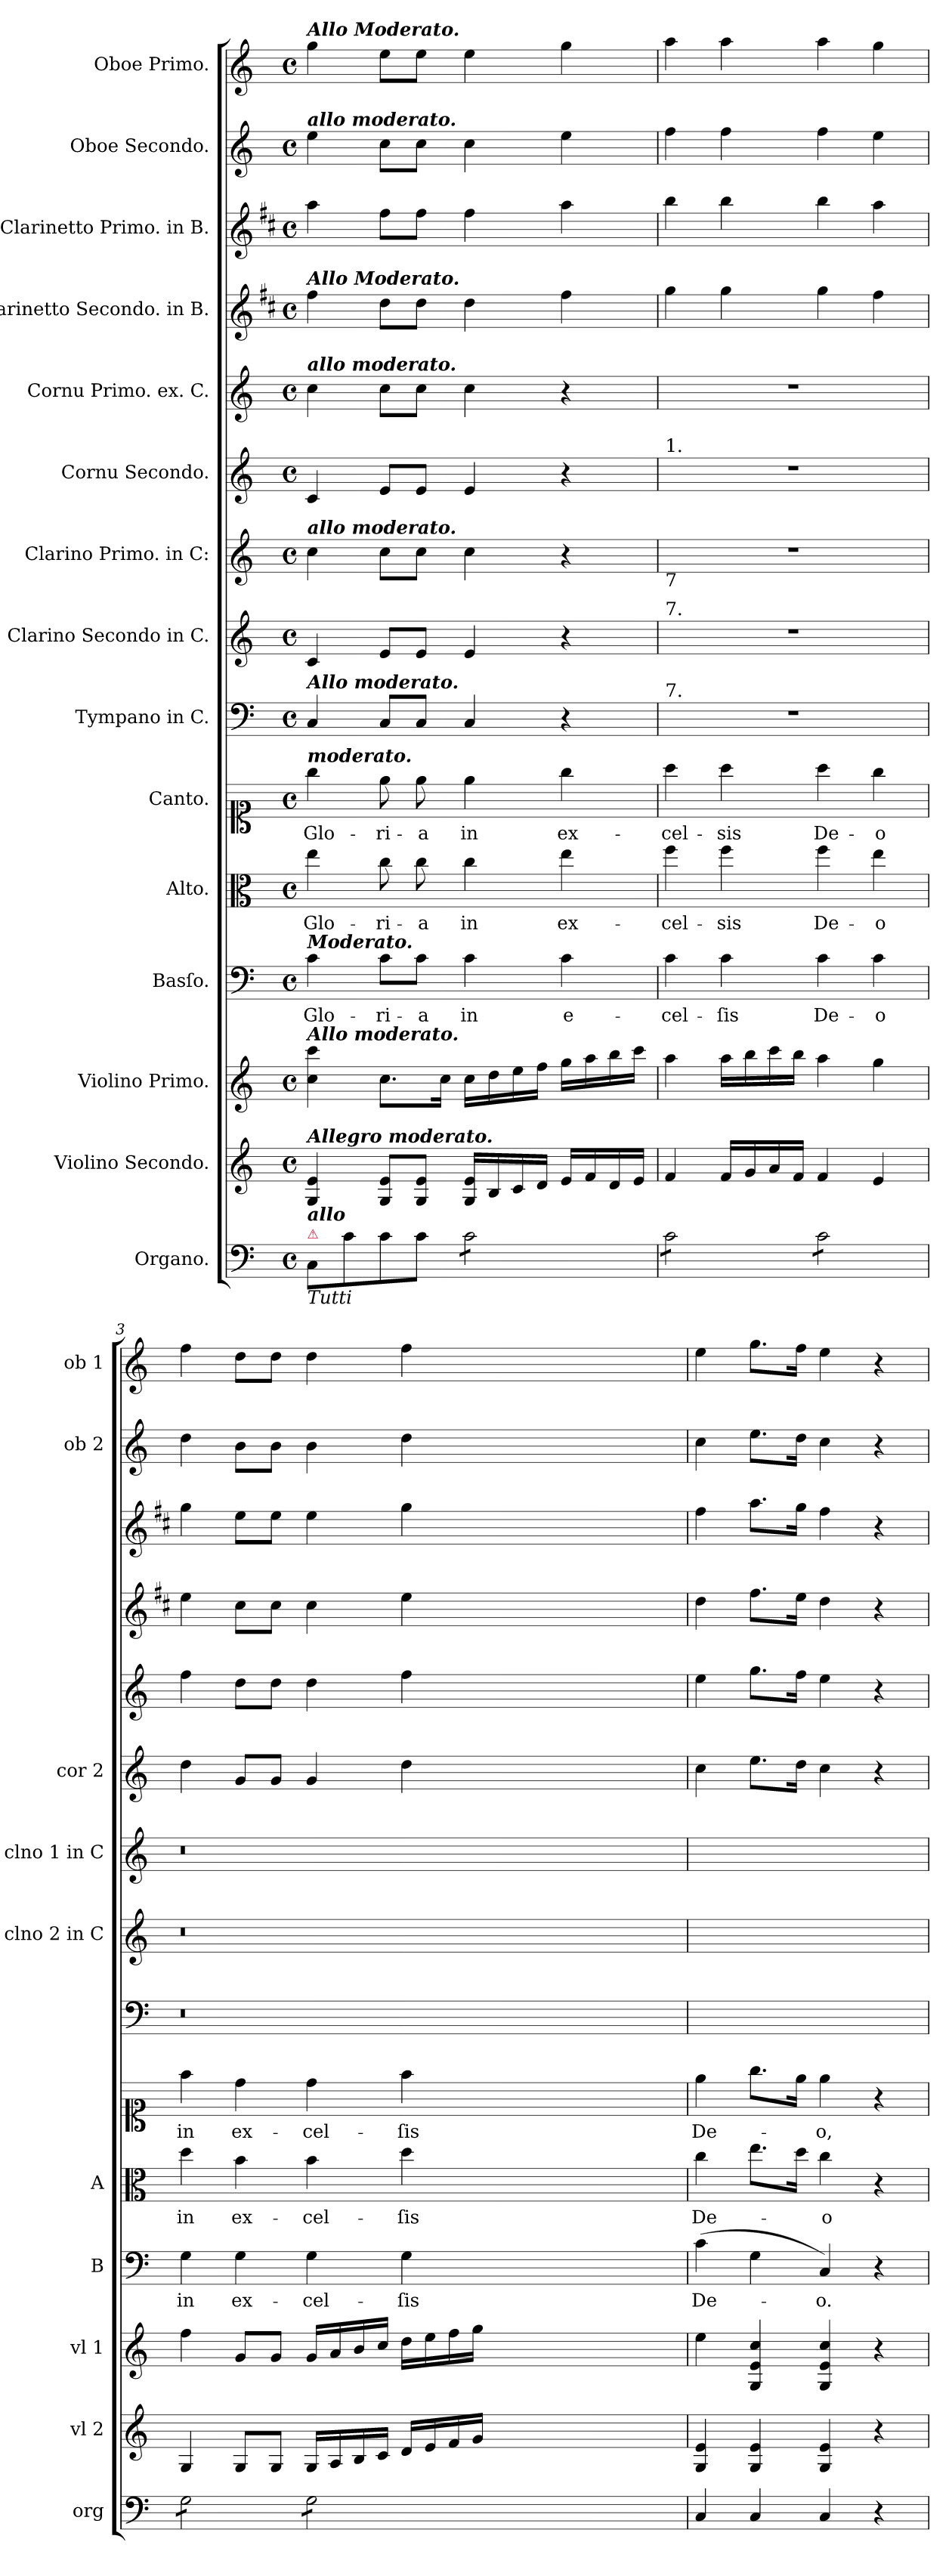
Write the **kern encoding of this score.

**kern	**kern	**dynam	**kern	**dynam	**kern	**text	**kern	**text	**kern	**text	**kern	**kern	**kern	**kern	**kern	**kern	**kern	**kern	**kern
*part15	*part14	*part14	*part13	*part13	*part12	*part12	*part11	*part11	*part10	*part10	*part9	*part8	*part7	*part6	*part5	*part4	*part3	*part2	*part1
*staff15	*staff14	*staff14	*staff13	*staff13	*staff12	*staff12	*staff11	*staff11	*staff10	*staff10	*staff9	*staff8	*staff7	*staff6	*staff5	*staff4	*staff3	*staff2	*staff1
*I"Organo.	*I"Violino Secondo.	*	*I"Violino Primo.	*	*I"Basſo.	*	*I"Alto.	*	*I"Canto.	*	*I"Tympano in C.	*I"Clarino Secondo in C.	*I"Clarino Primo. in C:	*I"Cornu Secondo.	*I"Cornu Primo. ex. C.	*I"Clarinetto Secondo. in B.	*I"Clarinetto Primo. in B.	*I"Oboe Secondo.	*I"Oboe Primo.
*I'org	*I'vl 2	*	*I'vl 1	*	*I'B	*	*I'A	*	*	*	*	*I'clno 2 in C	*I'clno 1 in C	*I'cor 2	*	*	*	*I'ob 2	*I'ob 1
*clefF4	*clefG2	*	*clefG2	*	*clefF4	*	*clefC3	*	*clefC1	*	*clefF4	*clefG2	*clefG2	*clefG2	*clefG2	*clefG2	*clefG2	*clefG2	*clefG2
*	*	*	*	*	*	*	*	*	*	*	*	*	*	*	*	*ITrd1c2	*ITrd1c2	*	*
*k[]	*k[]	*	*k[]	*	*k[]	*	*k[]	*	*k[]	*	*k[]	*k[]	*k[]	*k[]	*k[]	*k[]	*k[]	*k[]	*k[]
*C:	*C:	*	*C:	*	*C:	*	*C:	*	*C:	*	*C:	*C:	*C:	*C:	*C:	*C:	*C:	*C:	*C:
*M4/4	*M4/4	*	*M4/4	*	*M4/4	*	*M4/4	*	*M4/4	*	*M4/4	*M4/4	*M4/4	*M4/4	*M4/4	*M4/4	*M4/4	*M4/4	*M4/4
*met(c)	*met(c)	*	*met(c)	*	*met(c)	*	*met(c)	*	*met(c)	*	*met(c)	*met(c)	*met(c)	*met(c)	*met(c)	*met(c)	*met(c)	*met(c)	*met(c)
=1	=1	=1	=1	=1	=1	=1	=1	=1	=1	=1	=1	=1	=1	=1	=1	=1	=1	=1	=1
!	!	!	!	!	!	!	!	!	!	!	!	!	!	!	!	!	!	!	!LO:TX:a:Bi:t=Allo Moderato.
!	!	!	!	!	!	!	!	!	!	!	!	!	!	!	!	!	!	!LO:TX:a:Bi:t=allo moderato.	!
!	!	!	!	!	!	!	!	!	!	!	!	!	!	!	!	!LO:TX:a:Bi:t=Allo Moderato.	!	!	!
!	!	!	!	!	!	!	!	!	!	!	!	!	!	!	!LO:TX:a:Bi:t=allo moderato.	!	!	!	!
!	!	!	!	!	!	!	!	!	!	!	!	!	!LO:TX:a:Bi:t=allo moderato.	!	!	!	!	!	!
!	!	!	!	!	!	!	!	!	!	!	!LO:TX:a:Bi:t=Allo moderato.	!	!	!	!	!	!	!	!
!	!	!	!	!	!	!	!	!	!LO:TX:a:Bi:t=moderato.	!	!	!	!	!	!	!	!	!	!
!	!	!	!	!	!LO:TX:a:Bi:t=Moderato.	!	!	!	!	!	!	!	!	!	!	!	!	!	!
!	!	!	!LO:TX:a:Bi:t=Allo moderato.	!	!	!	!	!	!	!	!	!	!	!	!	!	!	!	!
!	!LO:TX:a:Bi:t=Allegro moderato.	!	!	!	!	!	!	!	!	!	!	!	!	!	!	!	!	!	!
!LO:TX:a:color=crimson:t=⚠	!	!	!	!	!	!	!	!	!	!	!	!	!	!	!	!	!	!	!
!LO:TX:b:i:t=Tutti	!	!	!	!	!	!	!	!	!	!	!	!	!	!	!	!	!	!	!
!LO:TX:a:Bi:t=allo	!	!	!	!	!	!	!	!	!	!	!	!	!	!	!	!	!	!	!
!	!	!LO:DY:rj	!	!	!	!	!	!	!	!	!	!	!	!	!	!	!	!	!
8C/L	4G/ 4e/	for.	4cc\ 4ccc\	.	4c\	Glo-	4ee\	Glo-	4gg\	Glo-	4C/	4c/	4cc\	4c/	4cc\	4ee\	4gg\	4ee\	4gg\
8c\	.	.	.	.	.	.	.	.	.	.	.	.	.	.	.	.	.	.	.
8c\	8G/ 8e/L	.	8.cc\L	forte.	8c\L	-ri-	8cc\	-ri-	8ee\	-ri-	8C/L	8e/L	8cc\L	8e/L	8cc\L	8cc\L	8ee\L	8cc\L	8ee\L
8c\J	8G/ 8e/J	.	.	.	8c\J	-a	8cc\	-a	8ee\	-a	8C/J	8e/J	8cc\J	8e/J	8cc\J	8cc\J	8ee\J	8cc\J	8ee\J
.	.	.	16cc\Jk	.	.	.	.	.	.	.	.	.	.	.	.	.	.	.	.
*tremolo	*	*	*	*	*	*	*	*	*	*	*	*	*	*	*	*	*	*	*
8c\L	16G/ 16e/LL	.	16cc\LL	.	4c\	in	4cc\	in	4ee\	in	4C/	4e/	4cc\	4e/	4cc\	4cc\	4ee\	4cc\	4ee\
.	16B/	.	16dd\	.	.	.	.	.	.	.	.	.	.	.	.	.	.	.	.
8c\	16c/	.	16ee\	.	.	.	.	.	.	.	.	.	.	.	.	.	.	.	.
.	16d/JJ	.	16ff\JJ	.	.	.	.	.	.	.	.	.	.	.	.	.	.	.	.
8c\	16e/LL	.	16gg\LL	.	4c\	e-	4ee\	ex-	4gg\	ex-	4r	4r	4r	4r	4r	4ee\	4gg\	4ee\	4gg\
.	16f/	.	16aa\	.	.	.	.	.	.	.	.	.	.	.	.	.	.	.	.
8c\J	16d/	.	16bb\	.	.	.	.	.	.	.	.	.	.	.	.	.	.	.	.
.	16e/JJ	.	16ccc\JJ	.	.	.	.	.	.	.	.	.	.	.	.	.	.	.	.
=2	=2	=2	=2	=2	=2	=2	=2	=2	=2	=2	=2	=2	=2	=2	=2	=2	=2	=2	=2
!	!	!	!	!	!	!	!	!	!	!	!	!	!	!LO:TX:a:t=1.	!	!	!	!	!
!	!	!	!	!	!	!	!	!	!	!	!	!	!LO:TX:b:t=7	!	!	!	!	!	!
!	!	!	!	!	!	!	!	!	!	!	!	!LO:TX:a:t=7.	!	!	!	!	!	!	!
!	!	!	!	!	!	!	!	!	!	!	!LO:TX:a:t=7.	!	!	!	!	!	!	!	!
8c\L	4f/	.	4aa\	.	4c\	-cel-	4ff\	-cel-	4aa\	-cel-	1r	1r	1r	1r	1r	4ff\	4aa\	4ff\	4aa\
8c\	.	.	.	.	.	.	.	.	.	.	.	.	.	.	.	.	.	.	.
8c\	16f/LL	.	16aa\LL	.	4c\	-ſis	4ff\	-sis	4aa\	-sis	.	.	.	.	.	4ff\	4aa\	4ff\	4aa\
.	16g/	.	16bb\	.	.	.	.	.	.	.	.	.	.	.	.	.	.	.	.
8c\J	16a/	.	16ccc\	.	.	.	.	.	.	.	.	.	.	.	.	.	.	.	.
.	16f/JJ	.	16bb\JJ	.	.	.	.	.	.	.	.	.	.	.	.	.	.	.	.
8c\L	4f/	.	4aa\	.	4c\	De-	4ff\	De-	4aa\	De-	.	.	.	.	.	4ff\	4aa\	4ff\	4aa\
8c\	.	.	.	.	.	.	.	.	.	.	.	.	.	.	.	.	.	.	.
8c\	4e/	.	4gg\	.	4c\	-o	4ee\	-o	4gg\	-o	.	.	.	.	.	4ee\	4gg\	4ee\	4gg\
8c\J	.	.	.	.	.	.	.	.	.	.	.	.	.	.	.	.	.	.	.
=3	=3	=3	=3	=3	=3	=3	=3	=3	=3	=3	=3	=3	=3	=3	=3	=3	=3	=3	=3
8G\L	4G/	.	4ff\	.	4G\	in	4dd\	in	4ff\	in	0.r	0.r	0.r	4dd\	4ff\	4dd\	4ff\	4dd\	4ff\
8G\	.	.	.	.	.	.	.	.	.	.	.	.	.	.	.	.	.	.	.
8G\	8G/L	.	8g/L	.	4G\	ex-	4b\	ex-	4dd\	ex-	.	.	.	8g/L	8dd\L	8b\L	8dd\L	8b\L	8dd\L
8G\J	8G/J	.	8g/J	.	.	.	.	.	.	.	.	.	.	8g/J	8dd\J	8b\J	8dd\J	8b\J	8dd\J
8G\L	16G/LL	.	16g/LL	.	4G\	-cel-	4b\	-cel-	4dd\	-cel-	.	.	.	4g/	4dd\	4b\	4dd\	4b\	4dd\
.	16A/	.	16a/	.	.	.	.	.	.	.	.	.	.	.	.	.	.	.	.
8G\	16B/	.	16b/	.	.	.	.	.	.	.	.	.	.	.	.	.	.	.	.
.	16c/JJ	.	16cc/JJ	.	.	.	.	.	.	.	.	.	.	.	.	.	.	.	.
8G\	16d/LL	.	16dd\LL	.	4G\	-ſis	4dd\	-ſis	4ff\	-ſis	.	.	.	4dd\	4ff\	4dd\	4ff\	4dd\	4ff\
.	16e/	.	16ee\	.	.	.	.	.	.	.	.	.	.	.	.	.	.	.	.
8G\J	16f/	.	16ff\	.	.	.	.	.	.	.	.	.	.	.	.	.	.	.	.
*Xtremolo	*	*	*	*	*	*	*	*	*	*	*	*	*	*	*	*	*	*	*
.	16g/JJ	.	16gg\JJ	.	.	.	.	.	.	.	.	.	.	.	.	.	.	.	.
0ryy	0ryy	.	0ryy	.	0ryy	.	0ryy	.	0ryy	.	.	.	.	0ryy	0ryy	0ryy	0ryy	0ryy	0ryy
=4	=4	=4	=4	=4	=4	=4	=4	=4	=4	=4	=4	=4	=4	=4	=4	=4	=4	=4	=4
4C/	4G/ 4e/	.	4ee\	.	(4c\	De-	4cc\	De-	4ee\	De-	1ryy	1ryy	1ryy	4cc\	4ee\	4cc\	4ee\	4cc\	4ee\
4C/	4G/ 4e/	.	4G/ 4e/ 4cc/	.	4G\	.	8.ee\L	.	8.gg\L	.	.	.	.	8.ee\L	8.gg\L	8.ee\L	8.gg\L	8.ee\L	8.gg\L
.	.	.	.	.	.	.	16dd\Jk	.	16ee\Jk	.	.	.	.	16dd\Jk	16ff\Jk	16dd\Jk	16ff\Jk	16dd\Jk	16ff\Jk
4C/	4G/ 4e/	.	4G/ 4e/ 4cc/	.	4C/)	-o.	4cc\	-o	4ee\	-o,	.	.	.	4cc\	4ee\	4cc\	4ee\	4cc\	4ee\
4r	4r	.	4r	.	4r	.	4r	.	4r	.	.	.	.	4r	4r	4r	4r	4r	4r
=	=	=	=	=	=	=	=	=	=	=	=	=	=	=	=	=	=	=	=
*-	*-	*-	*-	*-	*-	*-	*-	*-	*-	*-	*-	*-	*-	*-	*-	*-	*-	*-	*-
